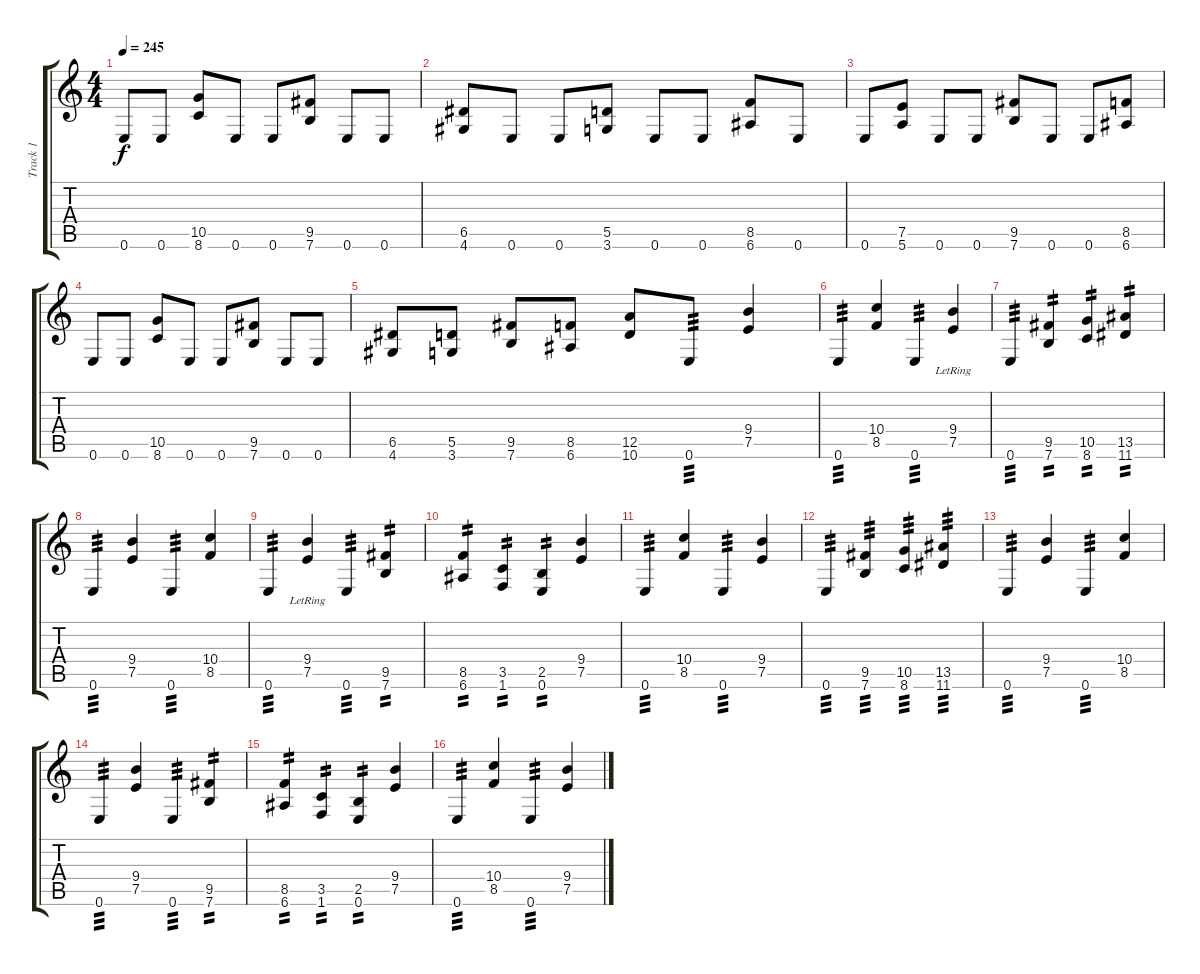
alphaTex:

\track ("Track 1" "Track 1") {instrument distortionguitar}
\staff {score tabs}
\tuning (E4 B3 G3 D3 A2 E2) {hide}
\ts (4 4)
\tempo 245
\clef g2
\ks c
0.6.8{dy f} 0.6.8 (10.5 8.6).8 0.6.8 0.6.8 (9.5 7.6).8 0.6.8 0.6.8 |
(6.5 4.6).8 0.6.8 0.6.8 (5.5 3.6).8 0.6.8 0.6.8 (8.5 6.6).8 0.6.8 |
0.6.8 (7.5 5.6).8 0.6.8 0.6.8 (9.5 7.6).8 0.6.8 0.6.8 (8.5 6.6).8 |
0.6.8 0.6.8 (10.5 8.6).8 0.6.8 0.6.8 (9.5 7.6).8 0.6.8 0.6.8 |
(6.5 4.6).8 (5.5 3.6).8 (9.5 7.6).8 (8.5 6.6).8 (12.5 10.6).8 0.6.8{tp 3} (9.4 7.5).4 |
0.6.4{tp 3} (10.4 8.5).4 0.6.4{tp 3} (9.4{lr} 7.5{lr}).4 |
0.6.4{tp 3} (9.5 7.6).4{tp 2} (10.5 8.6).4{tp 2} (13.5 11.6).4{tp 2} |
0.6.4{tp 3} (9.4 7.5).4 0.6.4{tp 3} (10.4 8.5).4 |
0.6.4{tp 3} (9.4{lr} 7.5{lr}).4 0.6.4{tp 3} (9.5 7.6).4{tp 2} |
(8.5 6.6).4{tp 2} (3.5 1.6).4{tp 2} (2.5 0.6).4{tp 2} (9.4 7.5).4 |
0.6.4{tp 3} (10.4 8.5).4 0.6.4{tp 3} (9.4 7.5).4 |
0.6.4{tp 3} (9.5 7.6).4{tp 3} (10.5 8.6).4{tp 3} (13.5 11.6).4{tp 3} |
0.6.4{tp 3} (9.4 7.5).4 0.6.4{tp 3} (10.4 8.5).4 |
0.6.4{tp 3} (9.4 7.5).4 0.6.4{tp 3} (9.5 7.6).4{tp 2} |
(8.5 6.6).4{tp 2} (3.5 1.6).4{tp 2} (2.5 0.6).4{tp 2} (9.4 7.5).4 |
0.6.4{tp 3} (10.4 8.5).4 0.6.4{tp 3} (9.4 7.5).4
